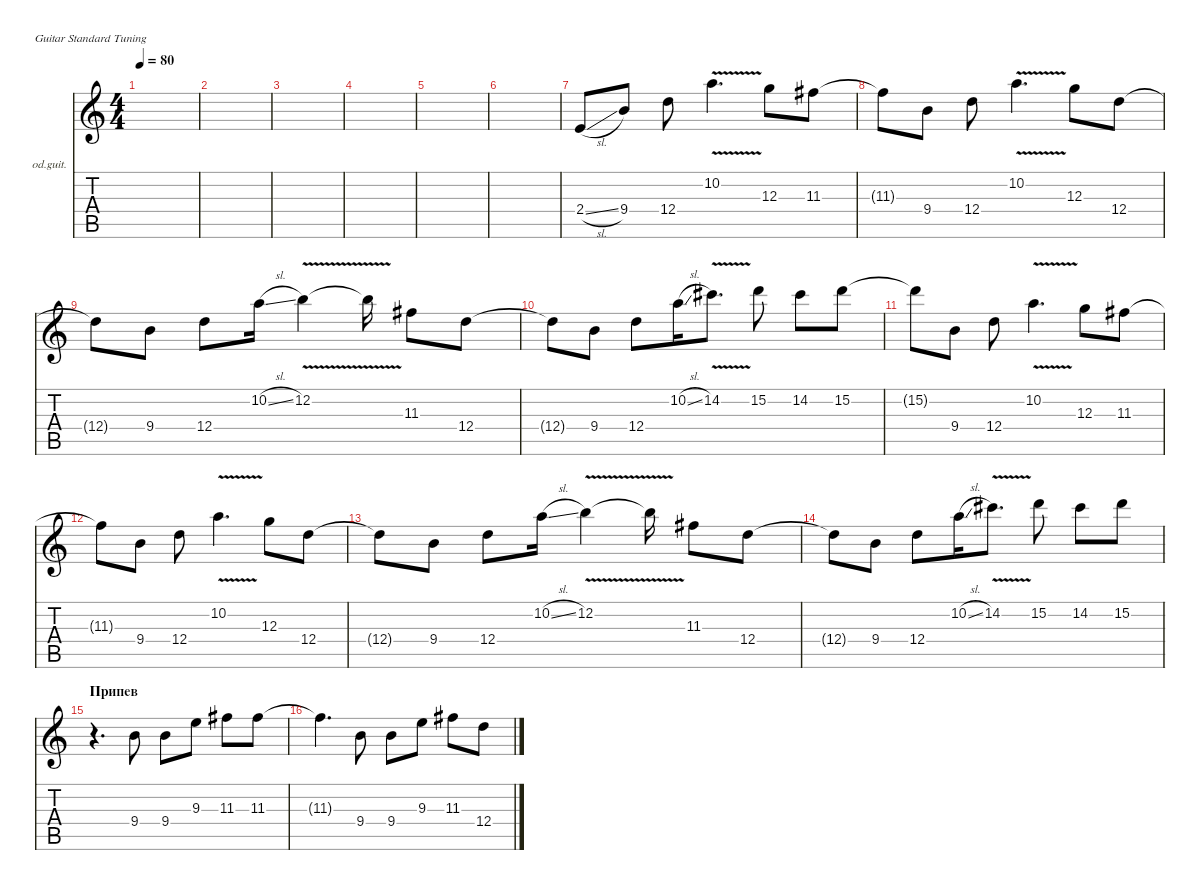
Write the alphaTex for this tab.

\defaultSystemsLayout 4
\hideDynamics
\bracketExtendMode nobrackets
\firstSystemTrackNameOrientation horizontal
\otherSystemsTrackNameOrientation horizontal
\track ("Overdriven Guitar" "od.guit.") {instrument overdrivenguitar}
\staff {score tabs}
\tuning (E4 B3 G3 D3 A2 E2)
\ts (4 4)
\tempo 80
\clef g2
\ks c
|
|
|
|
|
|
2.4{sl}.8 9.4.8 12.4.8 10.2{v}.4{d} 12.3.8 11.3.8 |
11.3{t}.8 9.4.8 12.4.8 10.2{v}.4{d} 12.3.8 12.4.8 |
12.4{t}.8 9.4.8 12.4.8 10.2{sl}.16 12.2{v}.4 12.2{v t}.16 11.3.8 12.4.8 |
12.4{t}.8 9.4.8 12.4.8 10.2{sl}.16 14.2{v}.8{d} 15.2.8 14.2.8 15.2.8 |
15.2{t}.8 9.4.8 12.4.8 10.2{v}.4{d} 12.3.8 11.3.8 |
11.3{t}.8 9.4.8 12.4.8 10.2{v}.4{d} 12.3.8 12.4.8 |
12.4{t}.8 9.4.8 12.4.8 10.2{sl}.16 12.2{v}.4 12.2{v t}.16 11.3.8 12.4.8 |
12.4{t}.8 9.4.8 12.4.8 10.2{sl}.16 14.2{v}.8{d} 15.2.8 14.2.8 15.2.8 |
\section ("" "Припев")
r.4{d} 9.4.8 9.4.8 9.3.8 11.3.8 11.3.8 |
11.3{t}.4{d} 9.4.8 9.4.8 9.3.8 11.3.8 12.4.8
